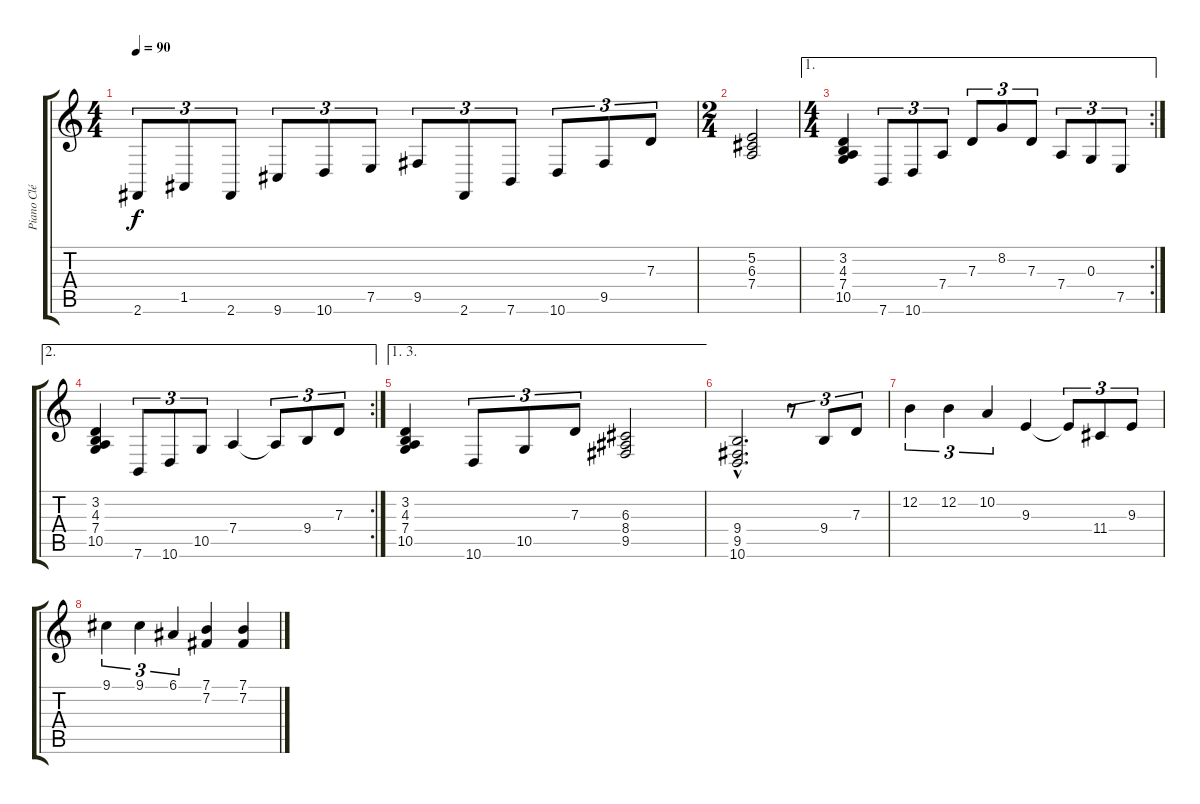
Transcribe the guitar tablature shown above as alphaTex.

\track ("Piano Clé de Sol" "Piano Clé ") {instrument acousticgrandpiano}
\staff {score tabs}
\tuning (E4 B3 G3 D3 A2 E2) {hide}
\ts (4 4)
\tempo 90
\clef g2
\ks c
2.6.8{tu (3 2) dy f} 1.5.8{tu (3 2)} 2.6.8{tu (3 2)} 9.6.8{tu (3 2)} 10.6.8{tu (3 2)} 7.5.8{tu (3 2)} 9.5.8{tu (3 2)} 2.6.8{tu (3 2)} 7.6.8{tu (3 2)} 10.6.8{tu (3 2)} 9.5.8{tu (3 2)} 7.3.8{tu (3 2)} |
\ts (2 4)
(5.2 6.3 7.4).2 |
\ae 1
\rc 2
\ts (4 4)
(3.2 4.3 7.4 10.5).4 7.6.8{tu (3 2)} 10.6.8{tu (3 2)} 7.4.8{tu (3 2)} 7.3.8{tu (3 2)} 8.2.8{tu (3 2)} 7.3.8{tu (3 2)} 7.4.8{tu (3 2)} 0.3.8{tu (3 2)} 7.5.8{tu (3 2)} |
\ae 2
\rc 2
(3.2 4.3 7.4 10.5).4 7.6.8{tu (3 2)} 10.6.8{tu (3 2)} 10.5.8{tu (3 2)} 7.4.4 7.4{t}.8{tu (3 2)} 9.4.8{tu (3 2)} 7.3.8{tu (3 2)} |
\ae (1 3)
(3.2 4.3 7.4 10.5).4 10.6.8{tu (3 2)} 10.5.8{tu (3 2)} 7.3.8{tu (3 2)} (6.3 8.4 9.5).2 |
(9.4{hac} 9.5{hac} 10.6{hac}).2{d} r.8{tu (3 2)} 9.4.8{tu (3 2)} 7.3.8{tu (3 2)} |
12.2.4{tu (3 2)} 12.2.4{tu (3 2)} 10.2.4{tu (3 2)} 9.3.4 9.3{t}.8{tu (3 2)} 11.4.8{tu (3 2)} 9.3.8{tu (3 2)} |
9.1.4{tu (3 2)} 9.1.4{tu (3 2)} 6.1.4{tu (3 2)} (7.1 7.2).4 (7.1 7.2).4
